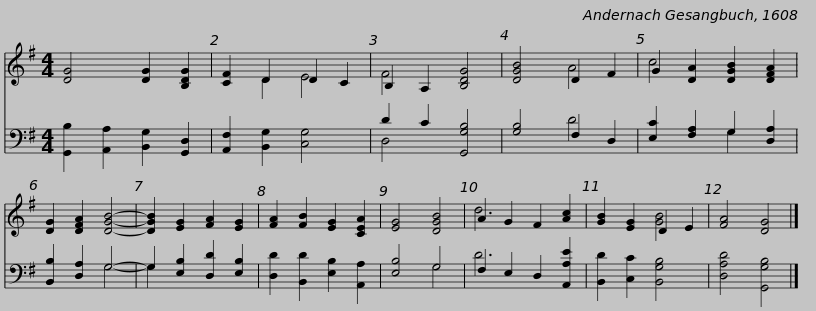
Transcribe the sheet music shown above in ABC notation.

X:1
%%score ( 1 2 ) ( 3 4 )
L:1/8
M:4/4
I:linebreak $
K:G
V:1 treble
V:2 treble
V:3 bass
V:4 bass
V:1
 [DG]4 [DG]2 [B,DG]2 | [CF]2 D2 D2 C2 | B,2 A,2 [B,DG]4 | [DGB]4 D2 F2 | G2 [DA]2 [DGB]2 [DFA]2 | %5
 [DG]2 [DFA]2 [DGB]4- | [DGB]2 [EG]2 [FA]2 [EG]2 |$ [FA]2 [FB]2 [EG]2 [CEA]2 | [EG]4 [DGB]4 | A2 G2 F2 [Ac]2 | %10
 [GB]2 [EG]2 D2 E2 | [FA]4 [DG]4 |] %12
V:2
 x8 | x2 D2 E4 | F4 x4 | x4 A4 | c4 x4 | %5
 x8 | x8 |$ x8 | x8 | d6 x2 | %10
 x4 [GB]4 | x8 |] %12
V:3
 [G,,B,]2 [A,,A,]2 [B,,G,]2 [G,,D,]2 | [A,,F,]2 [B,,G,]2 [C,G,]4 | D2 C2 [G,,G,B,]4 | [G,B,]4 F,2 D,2 | [E,C]2 [F,A,]2 G,2 [D,A,]2 | %5
 [B,,B,]2 [D,A,]2 G,4- | G,2 [E,B,]2 [D,D]2 [E,B,]2 |$ [D,D]2 [B,,D]2 [E,B,]2 [A,,A,]2 | [E,B,]4 G,4 | F,2 E,2 D,2 [A,,A,E]2 | %10
 [B,,D]2 [C,C]2 [B,,G,B,]4 | [D,A,D]4 [G,,G,B,]4 |] %12
V:4
 x8 | x8 | D,4 x4 | x4 D4 | x4 G,2 x2 | %5
 x4 G,4- | G,2 x6 |$ x8 | x4 G,4 | D6 x2 | %10
 x8 | x8 |] %12
